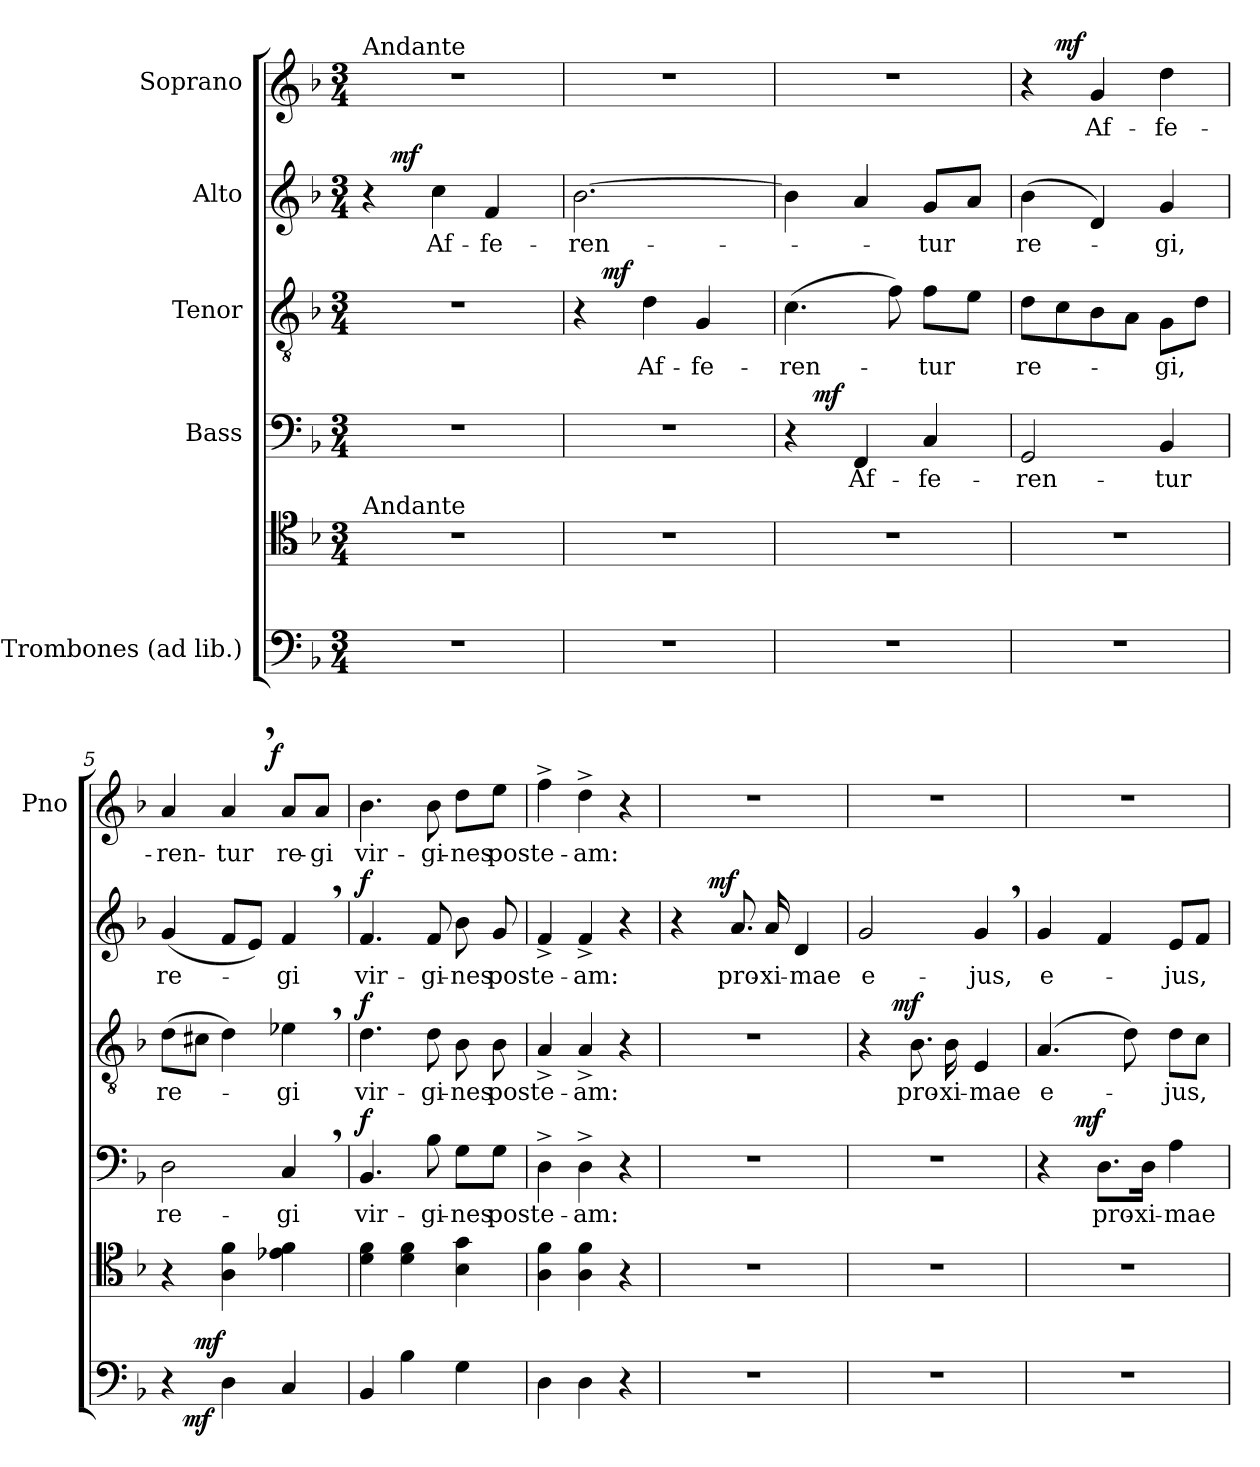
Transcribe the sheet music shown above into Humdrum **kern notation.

**kern	**kern	**dynam	**kern	**text	**dynam	**kern	**text	**dynam	**kern	**text	**dynam	**kern	**text	**dynam
*part5	*part5	*part5	*part4	*part4	*part4	*part3	*part3	*part3	*part2	*part2	*part2	*part1	*part1	*part1
*staff6	*staff5	*staff5/6	*staff4	*staff4	*staff4	*staff3	*staff3	*staff3	*staff2	*staff2	*staff2	*staff1	*staff1	*staff1
*I"3 Trombones (ad lib.)	*	*	*I"Bass	*	*	*I"Tenor	*	*	*I"Alto	*	*	*I"Soprano	*	*
*	*	*	*	*	*	*	*	*	*	*	*	*I'Pno	*	*
*clefF4	*clefC4	*	*clefF4	*	*	*clefGv2	*	*	*clefG2	*	*	*clefG2	*	*
*k[b-]	*k[b-]	*	*k[b-]	*	*	*k[b-]	*	*	*k[b-]	*	*	*k[b-]	*	*
*F:	*F:	*	*F:	*	*	*F:	*	*	*F:	*	*	*F:	*	*
*M3/4	*M3/4	*	*M3/4	*	*	*M3/4	*	*	*M3/4	*	*	*M3/4	*	*
=1	=1	=1	=1	=1	=1	=1	=1	=1	=1	=1	=1	=1	=1	=1
*	*	*	*	*	*	*	*	*	*^	*	*	*	*	*
!	!	!	!	!	!	!	!	!	!	!	!	!	!LO:TX:a:t=Andante	!	!
!	!LO:TX:a:t=Andante	!	!	!	!	!	!	!	!	!	!	!	!	!	!
2.r	2.r	.	2.r	.	.	2.r	.	.	4r	16.ryy	.	.	2.r	.	.
!	!	!	!	!	!	!	!	!	!	!	!	!LO:DY:a	!	!	!
.	.	.	.	.	.	.	.	.	.	2ryy	.	mf	.	.	.
.	.	.	.	.	.	.	.	.	4cc\	.	Af-	.	.	.	.
.	.	.	.	.	.	.	.	.	4f/	.	-fe-	.	.	.	.
.	.	.	.	.	.	.	.	.	.	8ryy	.	.	.	.	.
.	.	.	.	.	.	.	.	.	.	32ryy	.	.	.	.	.
*	*	*	*	*	*	*	*	*	*v	*v	*	*	*	*	*
=2	=2	=2	=2	=2	=2	=2	=2	=2	=2	=2	=2	=2	=2	=2
*	*	*	*	*	*	*^	*	*	*	*	*	*	*	*
2.r	2.r	.	2.r	.	.	4r	16.ryy	.	.	[2.b-\	-ren-	.	2.r	.	.
!	!	!	!	!	!	!	!	!	!LO:DY:a	!	!	!	!	!	!
.	.	.	.	.	.	.	2ryy	.	mf	.	.	.	.	.	.
.	.	.	.	.	.	4d\	.	Af-	.	.	.	.	.	.	.
.	.	.	.	.	.	4G/	.	-fe-	.	.	.	.	.	.	.
.	.	.	.	.	.	.	8ryy	.	.	.	.	.	.	.	.
.	.	.	.	.	.	.	32ryy	.	.	.	.	.	.	.	.
*	*	*	*	*	*	*v	*v	*	*	*	*	*	*	*	*
=3	=3	=3	=3	=3	=3	=3	=3	=3	=3	=3	=3	=3	=3	=3
*	*	*	*^	*	*	*	*	*	*	*	*	*	*	*
2.r	2.r	.	4r	16.ryy	.	.	(4.c\	-ren-	.	4b-\]	.	.	2.r	.	.
!	!	!	!	!	!	!LO:DY:a	!	!	!	!	!	!	!	!	!
.	.	.	.	2ryy	.	mf	.	.	.	.	.	.	.	.	.
.	.	.	4FF/	.	Af-	.	.	.	.	4a/	.	.	.	.	.
.	.	.	.	.	.	.	8f\)	.	.	.	.	.	.	.	.
.	.	.	4C/	.	-fe-	.	8f\L	-tur	.	8g/L	-tur	.	.	.	.
.	.	.	.	8ryy	.	.	.	.	.	.	.	.	.	.	.
.	.	.	.	.	.	.	8e\J	.	.	8a/J	.	.	.	.	.
.	.	.	.	32ryy	.	.	.	.	.	.	.	.	.	.	.
*	*	*	*v	*v	*	*	*	*	*	*	*	*	*	*	*
=4	=4	=4	=4	=4	=4	=4	=4	=4	=4	=4	=4	=4	=4	=4
*	*	*	*	*	*	*	*	*	*	*	*	*^	*	*
2.r	2.r	.	2GG/	-ren-	.	8d\L	re-	.	(4b-\	re-	.	4r	8ryy	.	.
!	!	!	!	!	!	!	!	!	!	!	!	!	!	!	!LO:DY:a
.	.	.	.	.	.	8c\	.	.	.	.	.	.	2ryy	.	mf
.	.	.	.	.	.	8B-\	.	.	4d/)	.	.	4g/	.	Af-	.
.	.	.	.	.	.	8A\J	.	.	.	.	.	.	.	.	.
.	.	.	4BB-/	-tur	.	8G\L	-gi,	.	4g/	-gi,	.	4dd\	.	-fe-	.
.	.	.	.	.	.	8d\J	.	.	.	.	.	.	8ryy	.	.
=5	=5	=5	=5	=5	=5	=5	=5	=5	=5	=5	=5	=5	=5	=5	=5
*^	*	*	*	*	*	*	*	*	*	*	*	*	*	*	*
*	*^	*	*	*	*	*	*	*	*	*	*	*	*	*	*	*
4r	16.ryy	8ryy	4r	.	2D\	re-	.	(8d\L	re-	.	(4g/	re-	.	4a/	4...ryy	-ren-	.
!	!	!	!	!LO:DY:b=2	!	!	!	!	!	!	!	!	!	!	!	!	!
.	2ryy	.	.	mf	.	.	.	.	.	.	.	.	.	.	.	.	.
!	!	!	!	!LO:DY:a=2	!	!	!	!	!	!	!	!	!	!	!	!	!
.	.	2ryy	.	mf	.	.	.	8c#X\J	.	.	.	.	.	.	.	.	.
4D\	.	.	4A\ 4f\	.	.	.	.	4d\)	.	.	8f/L	.	.	4a,>/	.	-tur	.
.	.	.	.	.	.	.	.	.	.	.	8e/J)	.	.	.	.	.	.
!	!	!	!	!	!	!	!	!	!	!	!	!	!	!	!	!	!LO:DY:a
.	.	.	.	.	.	.	.	.	.	.	.	.	.	.	4ryy	.	f
4C/	.	.	4e-X\ 4f\	.	4C,>/	-gi	.	4e-X,>\	-gi	.	4f,>/	-gi	.	8a/L	.	re-	.
.	8ryy	.	.	.	.	.	.	.	.	.	.	.	.	.	.	.	.
.	.	8ryy	.	.	.	.	.	.	.	.	.	.	.	8a/J	.	-gi	.
.	32ryy	.	.	.	.	.	.	.	.	.	.	.	.	.	32ryy	.	.
=6	=6	=6	=6	=6	=6	=6	=6	=6	=6	=6	=6	=6	=6	=6	=6	=6	=6
!	!	!	!	!	!	!	!LO:DY:a	!	!	!LO:DY:a	!	!	!LO:DY:a	!	!	!	!
*v	*v	*v	*	*	*	*	*	*	*	*	*	*	*	*v	*v	*	*
4BB-/	4d\ 4f\	.	4.BB-/	vir-	f	4.d\	vir-	f	4.f/	vir-	f	4.b-\	vir-	.
4B-\	4d\ 4f\	.	.	.	.	.	.	.	.	.	.	.	.	.
.	.	.	8B-\	-gi-	.	8d\	-gi-	.	8f/	-gi-	.	8b-\	-gi-	.
4G\	4B-\ 4g\	.	8G\L	-nes	.	8B-\	-nes	.	8b-\	-nes	.	8dd\L	-nes	.
.	.	.	8G\J	post	.	8B-\	post	.	8g/	post	.	8ee\J	post	.
=7	=7	=7	=7	=7	=7	=7	=7	=7	=7	=7	=7	=7	=7	=7
4D\	4A\ 4f\	.	4D^>\	e-	.	4A^>/	e-	.	4f^>/	e-	.	4ff^>\	e-	.
4D\	4A\ 4f\	.	4D^>\	-am:	.	4A^>/	-am:	.	4f^>/	-am:	.	4dd^>\	-am:	.
4r	4r	.	4r	.	.	4r	.	.	4r	.	.	4r	.	.
!!LO:LB:g=z
=8	=8	=8	=8	=8	=8	=8	=8	=8	=8	=8	=8	=8	=8	=8
*	*	*	*	*	*	*	*	*	*^	*	*	*	*	*
2.r	2.r	.	2.r	.	.	2.r	.	.	4r	8ryy	.	.	2.r	.	.
.	.	.	.	.	.	.	.	.	.	32ryy	.	.	.	.	.
!	!	!	!	!	!	!	!	!	!	!	!	!LO:DY:a	!	!	!
.	.	.	.	.	.	.	.	.	.	2ryy	.	mf	.	.	.
.	.	.	.	.	.	.	.	.	8.a/	.	pro-	.	.	.	.
.	.	.	.	.	.	.	.	.	16a/	.	-xi-	.	.	.	.
.	.	.	.	.	.	.	.	.	4d/	.	-mae	.	.	.	.
.	.	.	.	.	.	.	.	.	.	16.ryy	.	.	.	.	.
*	*	*	*	*	*	*	*	*	*v	*v	*	*	*	*	*
=9	=9	=9	=9	=9	=9	=9	=9	=9	=9	=9	=9	=9	=9	=9
*	*	*	*	*	*	*^	*	*	*	*	*	*	*	*
2.r	2.r	.	2.r	.	.	4r	8.ryy	.	.	2g/	e-	.	2.r	.	.
!	!	!	!	!	!	!	!	!	!LO:DY:a	!	!	!	!	!	!
.	.	.	.	.	.	.	2ryy	.	mf	.	.	.	.	.	.
.	.	.	.	.	.	8.B-\	.	pro-	.	.	.	.	.	.	.
.	.	.	.	.	.	16B-\	.	-xi-	.	.	.	.	.	.	.
.	.	.	.	.	.	4E/	.	-mae	.	4g,>/	-jus,	.	.	.	.
.	.	.	.	.	.	.	16ryy	.	.	.	.	.	.	.	.
*	*	*	*	*	*	*v	*v	*	*	*	*	*	*	*	*
=10	=10	=10	=10	=10	=10	=10	=10	=10	=10	=10	=10	=10	=10	=10
*	*	*	*^	*	*	*	*	*	*	*	*	*	*	*
2.r	2.r	.	4r	8ryy	.	.	(4.A/	e-	.	4g/	e-	.	2.r	.	.
.	.	.	.	32ryy	.	.	.	.	.	.	.	.	.	.	.
!	!	!	!	!	!	!LO:DY:a	!	!	!	!	!	!	!	!	!
.	.	.	.	2ryy	.	mf	.	.	.	.	.	.	.	.	.
.	.	.	8.D\L	.	pro-	.	.	.	.	4f/	.	.	.	.	.
.	.	.	.	.	.	.	8d\)	.	.	.	.	.	.	.	.
.	.	.	16D\Jk	.	-xi-	.	.	.	.	.	.	.	.	.	.
.	.	.	4A\	.	-mae	.	8d\L	-jus,	.	8e/L	-jus,	.	.	.	.
.	.	.	.	.	.	.	8c\J	.	.	8f/J	.	.	.	.	.
.	.	.	.	16.ryy	.	.	.	.	.	.	.	.	.	.	.
*	*	*	*v	*v	*	*	*	*	*	*	*	*	*	*	*
=	=	=	=	=	=	=	=	=	=	=	=	=	=	=
*-	*-	*-	*-	*-	*-	*-	*-	*-	*-	*-	*-	*-	*-	*-
